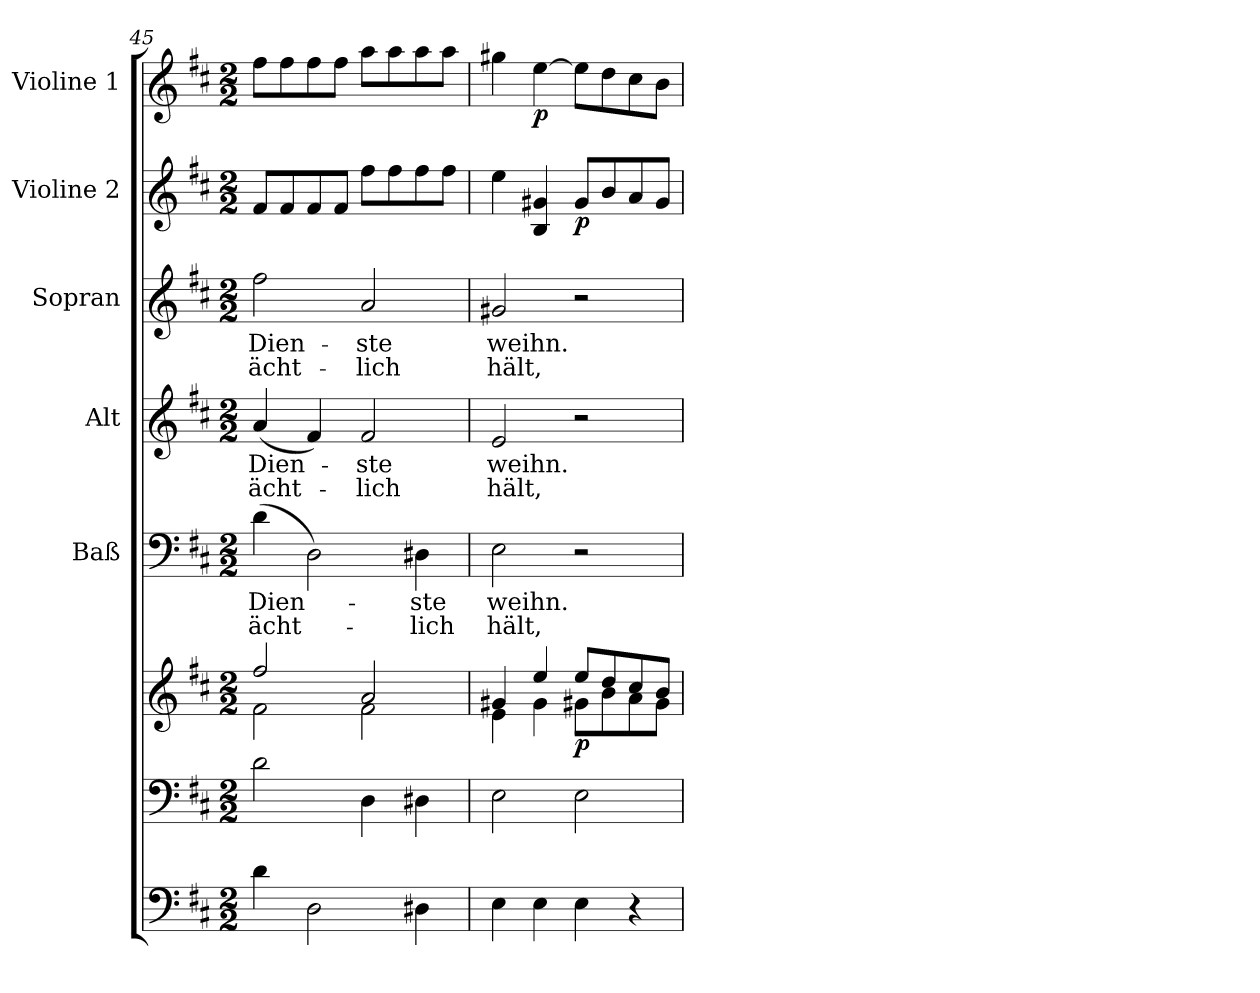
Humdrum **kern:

**kern	**kern	**kern	**dynam	**kern	**text	**text	**kern	**text	**text	**kern	**text	**text	**kern	**dynam	**kern	**dynam
*part7	*part6	*part6	*part6	*part5	*part5	*part5	*part4	*part4	*part4	*part3	*part3	*part3	*part2	*part2	*part1	*part1
*staff8	*staff7	*staff6	*staff6/7	*staff5	*staff5	*staff5	*staff4	*staff4	*staff4	*staff3	*staff3	*staff3	*staff2	*staff2	*staff1	*staff1
*	*	*	*	*I"Baß	*	*	*I"Alt	*	*	*I"Sopran	*	*	*I"Violine 2	*	*I"Violine 1	*
*	*	*	*	*	*	*	*	*	*	*	*	*	*I'Vln	*	*I'Vln	*
*clefF4	*clefF4	*clefG2	*	*clefF4	*	*	*clefG2	*	*	*clefG2	*	*	*clefG2	*	*clefG2	*
*ITrd7c12	*	*	*	*	*	*	*	*	*	*	*	*	*	*	*	*
*k[f#c#]	*k[f#c#]	*k[f#c#]	*	*k[f#c#]	*	*	*k[f#c#]	*	*	*k[f#c#]	*	*	*k[f#c#]	*	*k[f#c#]	*
*D:	*D:	*D:	*	*D:	*	*	*D:	*	*	*D:	*	*	*D:	*	*D:	*
*M2/2	*M2/2	*M2/2	*	*M2/2	*	*	*M2/2	*	*	*M2/2	*	*	*M2/2	*	*M2/2	*
=45	=45	=45	=45	=45	=45	=45	=45	=45	=45	=45	=45	=45	=45	=45	=45	=45
*	*	*^	*	*	*	*	*	*	*	*	*	*	*	*	*	*
!	!	!	!	!	!	!LO:LY:b	!LO:LY:b	!	!LO:LY:b	!LO:LY:b	!	!LO:LY:b	!LO:LY:b	!	!	!	!
4D\	2d\	2ff#/	2f#\	.	(>4d\	Dien-	-ächt-	(<4a/	Dien-	-ächt-	2ff#\	Dien-	-ächt-	8f#/L	.	8ff#\L	.
.	.	.	.	.	.	.	.	.	.	.	.	.	.	8f#/	.	8ff#\	.
2DD\	.	.	.	.	2D\)	.	.	4f#/)	.	.	.	.	.	8f#/	.	8ff#\	.
.	.	.	.	.	.	.	.	.	.	.	.	.	.	8f#/J	.	8ff#\J	.
!	!	!	!	!	!	!	!	!	!LO:LY:b	!LO:LY:b	!	!LO:LY:b	!LO:LY:b	!	!	!	!
.	4D\	2a/	2f#\	.	.	.	.	2f#/	-ste	-lich	2a/	-ste	-lich	8ff#\L	.	8aa\L	.
.	.	.	.	.	.	.	.	.	.	.	.	.	.	8ff#\	.	8aa\	.
!	!	!	!	!	!	!LO:LY:b	!LO:LY:b	!	!	!	!	!	!	!	!	!	!
4DD#X\	4D#X\	.	.	.	4D#X\	-ste	-lich	.	.	.	.	.	.	8ff#\	.	8aa\	.
.	.	.	.	.	.	.	.	.	.	.	.	.	.	8ff#\J	.	8aa\J	.
=46	=46	=46	=46	=46	=46	=46	=46	=46	=46	=46	=46	=46	=46	=46	=46	=46	=46
!	!	!	!	!	!	!LO:LY:b	!LO:LY:b	!	!LO:LY:b	!LO:LY:b	!	!LO:LY:b	!LO:LY:b	!	!	!	!
4EE\	2E\	4g#X/	4e\	.	2E\	weihn.	hält,	2e/	weihn.	hält,	2g#X/	weihn.	hält,	4ee\	.	4gg#X\	.
!	!	!	!	!	!	!	!	!	!	!	!	!	!	!	!	!	!LO:DY:b
4EE\	.	4ee/	4g#\	.	.	.	.	.	.	.	.	.	.	4B/ 4g#X/	.	[4ee\	p
!	!	!	!	!LO:DY:b	!	!	!	!	!	!	!	!	!	!	!LO:DY:b	!	!
4EE\	2E\	8ee/L	8g#X\L	p	2r	.	.	2r	.	.	2r	.	.	8g#/L	p	8ee\L]	.
.	.	8dd/	8b\	.	.	.	.	.	.	.	.	.	.	8b/	.	8dd\	.
4r	.	8cc#/	8a\	.	.	.	.	.	.	.	.	.	.	8a/	.	8cc#\	.
.	.	8b/J	8g#\J	.	.	.	.	.	.	.	.	.	.	8g#/J	.	8b\J	.
*	*	*v	*v	*	*	*	*	*	*	*	*	*	*	*	*	*	*
=	=	=	=	=	=	=	=	=	=	=	=	=	=	=	=	=
*-	*-	*-	*-	*-	*-	*-	*-	*-	*-	*-	*-	*-	*-	*-	*-	*-
